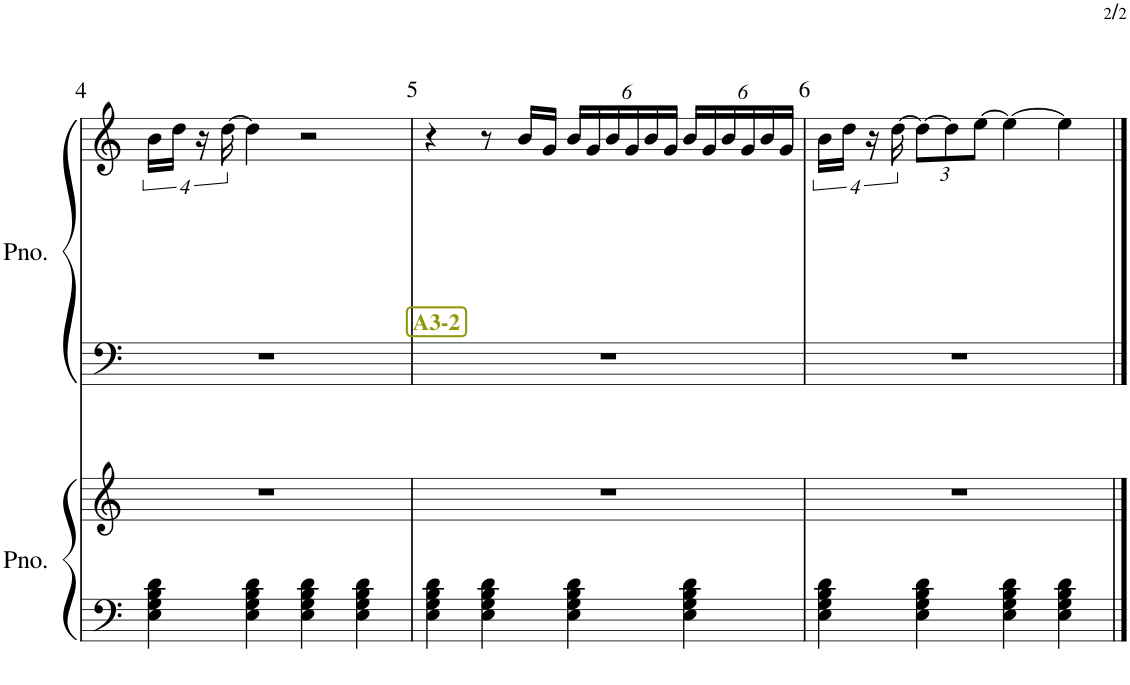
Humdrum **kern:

**kern	**kern	**kern	**kern
*part2	*part2	*part1	*part1
*staff4	*staff3	*staff2	*staff1
*I"ピアノ	*	*I"ピアノ	*
!!LO:PB:g=z
*clefF4	*clefG2	*clefF4	*clefG2
*k[]	*k[]	*k[]	*k[]
*M4/4	*M4/4	*M4/4	*M4/4
=4	=4	=4	=4
4E\ 4G\ 4B\ 4d\	1r	1r	16b\LL
.	.	.	16dd\JJ
.	.	.	16r
.	.	.	[16dd\
4E\ 4G\ 4B\ 4d\	.	.	4dd\]
4E\ 4G\ 4B\ 4d\	.	.	2r
4E\ 4G\ 4B\ 4d\	.	.	.
!!LO:REH:place=s1:b:B:cj:color=#91980E:fs=11:t=A3-2
=5	=5	=5	=5
4E\ 4G\ 4B\ 4d\	1r	1r	4r
4E\ 4G\ 4B\ 4d\	.	.	8r
.	.	.	16b/LL
.	.	.	16g/JJ
*	*	*	*Xbrackettup
4E\ 4G\ 4B\ 4d\	.	.	24b/LL
.	.	.	24g/
.	.	.	24b/
.	.	.	24g/
.	.	.	24b/
.	.	.	24g/JJ
4E\ 4G\ 4B\ 4d\	.	.	24b/LL
.	.	.	24g/
.	.	.	24b/
.	.	.	24g/
.	.	.	24b/
.	.	.	24g/JJ
=6	=6	=6	=6
4E\ 4G\ 4B\ 4d\	1r	1r	16b\LL
.	.	.	16dd\JJ
.	.	.	16r
.	.	.	[16dd\
4E\ 4G\ 4B\ 4d\	.	.	12dd\L_
.	.	.	12dd\]
.	.	.	[12ee\J
4E\ 4G\ 4B\ 4d\	.	.	4ee\_
4E\ 4G\ 4B\ 4d\	.	.	4ee\]
==	==	==	==
*-	*-	*-	*-
